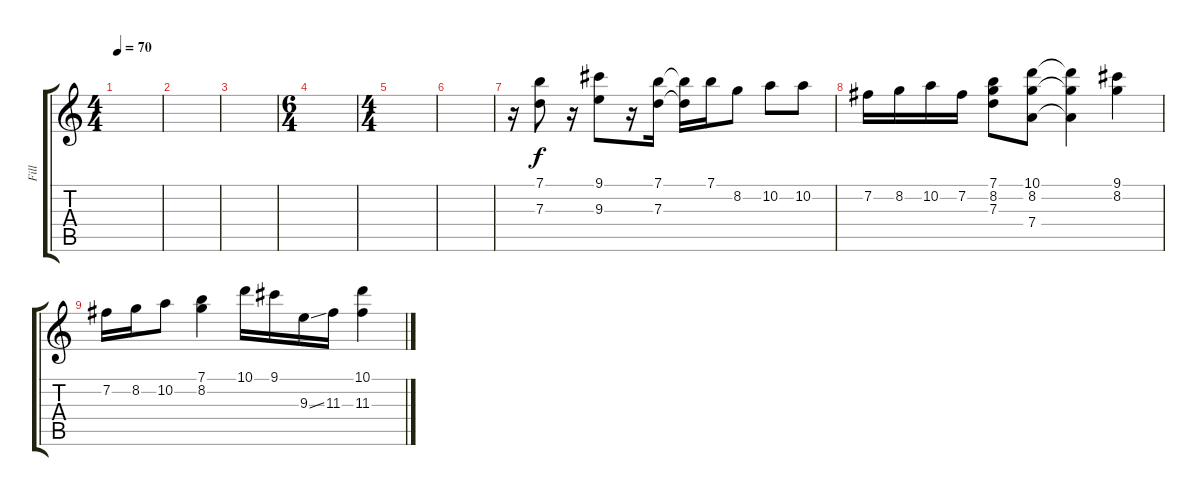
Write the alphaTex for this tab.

\track ("Fill" "Fill") {instrument acousticguitarsteel}
\staff {score tabs}
\tuning (E4 B3 G3 D3 A2 E2) {hide}
\ts (4 4)
\tempo 70
\clef g2
\ks c
|
|
|
\ts (6 4)
|
\ts (4 4)
|
|
r.16 (7.1 7.3).8 r.16 (9.1 9.3).8 r.16 (7.1 7.3).16 (7.1{t} 7.3{t}).16 7.1.16 8.2.8 10.2.8 10.2.8 |
7.2.16 8.2.16 10.2.16 7.2.16 (7.1 8.2 7.3).8 (10.1 8.2 7.4).8 (10.1{t} 8.2{t} 7.4{t}).4 (9.1 8.2).4 |
7.2.16 8.2.16 10.2.8 (7.1 8.2).4 10.1.16 9.1.16 9.3{ss}.16 11.3.16 (10.1 11.3).4
